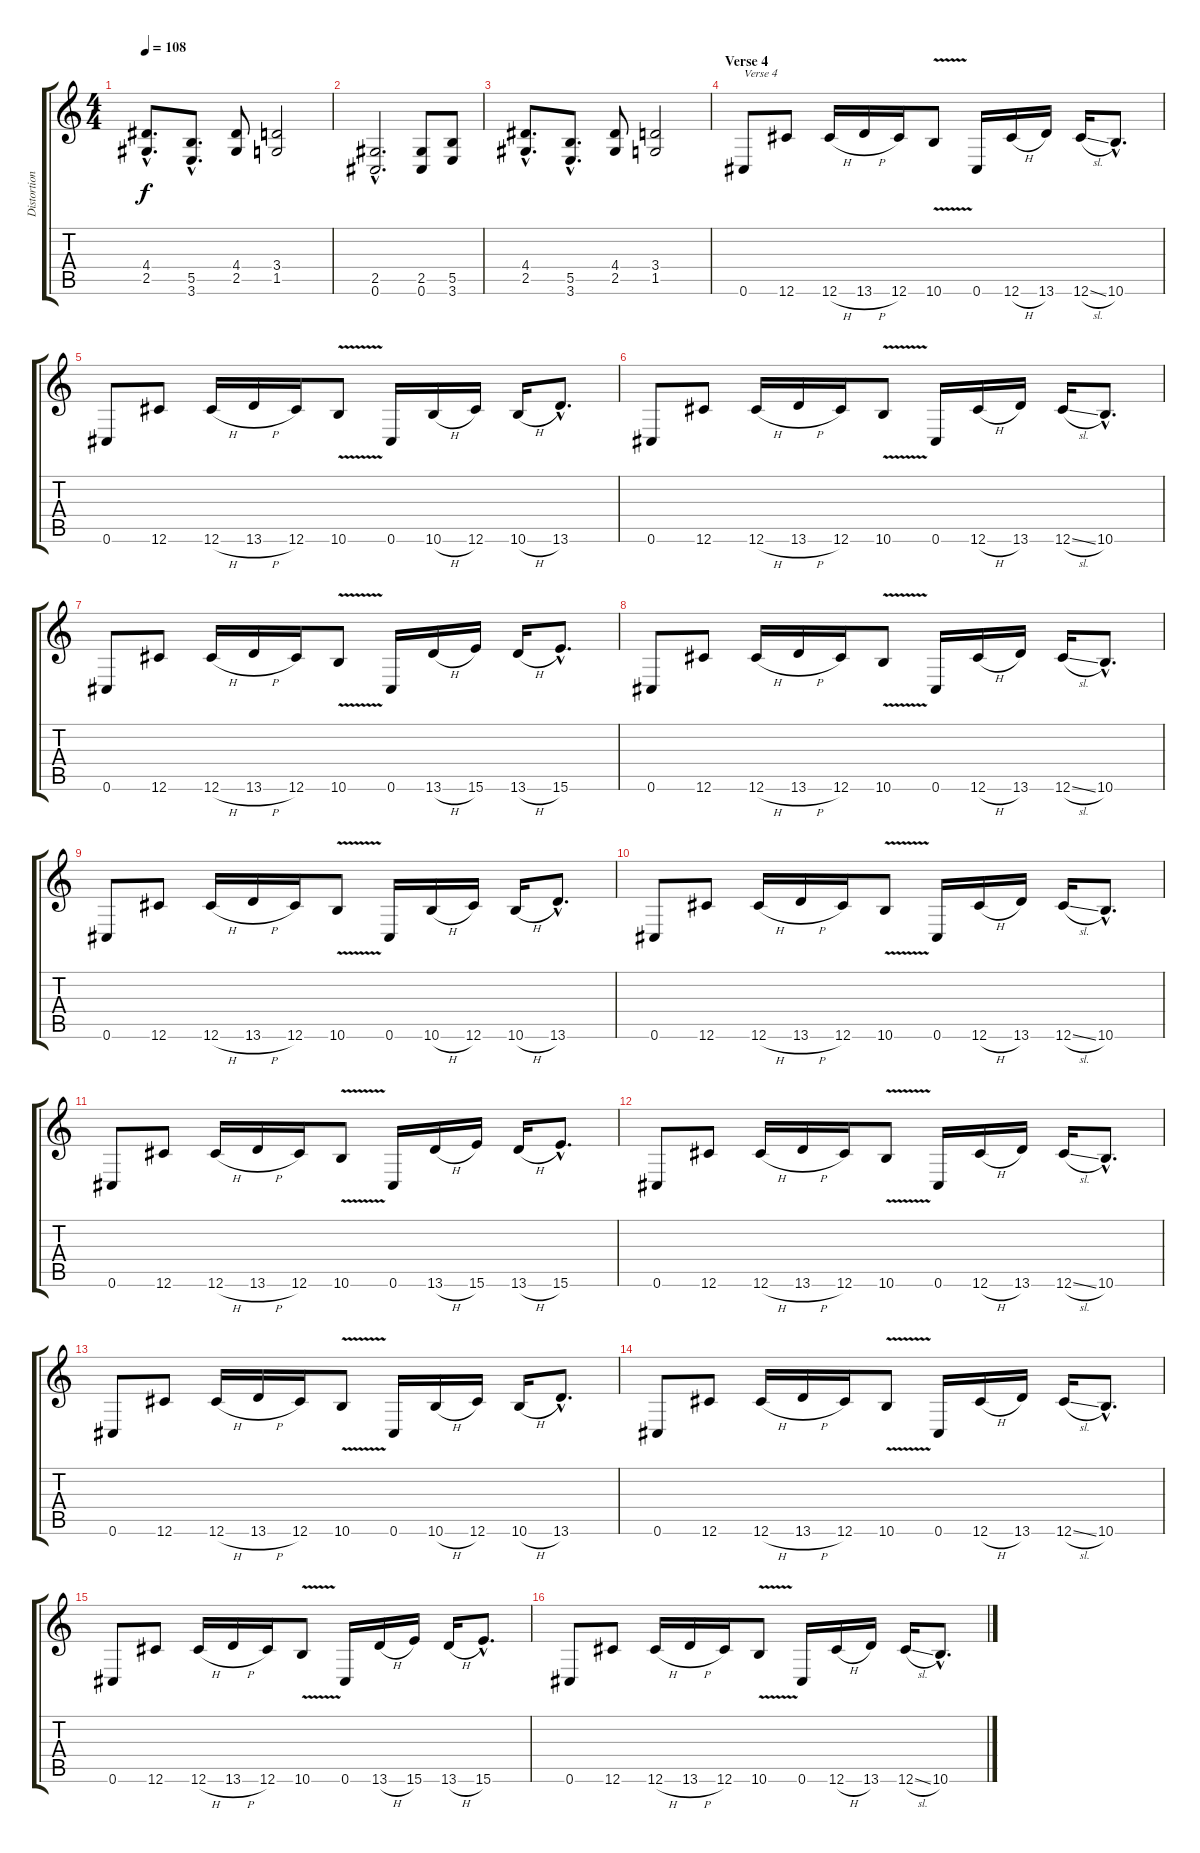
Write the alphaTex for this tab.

\track ("Distortion Guitar 1" "Distortion") {instrument distortionguitar}
\staff {score tabs}
\tuning (Db4 Ab3 E3 B2 Gb2 Db2) {hide}
\ts (4 4)
\tempo 108
\clef g2
\ks c
(4.4{hac} 2.5{hac}).8{d dy f} (5.5{hac} 3.6{hac}).8{d} (4.4 2.5).8 (3.4 1.5).2 |
(2.5{hac} 0.6{hac}).2{d} (2.5 0.6).8 (5.5 3.6).8 |
(4.4{hac} 2.5{hac}).8{d} (5.5{hac} 3.6{hac}).8{d} (4.4 2.5).8 (3.4 1.5).2 |
\section ("" "Verse 4")
0.6.8{txt "Verse 4"} 12.6.8 12.6{h}.16 13.6{h}.16 12.6.16 10.6{v}.8 0.6.16 12.6{h}.16 13.6.16 12.6{sl}.16 10.6{hac}.8{d} |
0.6.8 12.6.8 12.6{h}.16 13.6{h}.16 12.6.16 10.6{v}.8 0.6.16 10.6{h}.16 12.6.16 10.6{h}.16 13.6{hac}.8{d} |
0.6.8 12.6.8 12.6{h}.16 13.6{h}.16 12.6.16 10.6{v}.8 0.6.16 12.6{h}.16 13.6.16 12.6{sl}.16 10.6{hac}.8{d} |
0.6.8 12.6.8 12.6{h}.16 13.6{h}.16 12.6.16 10.6{v}.8 0.6.16 13.6{h}.16 15.6.16 13.6{h}.16 15.6{hac}.8{d} |
0.6.8 12.6.8 12.6{h}.16 13.6{h}.16 12.6.16 10.6{v}.8 0.6.16 12.6{h}.16 13.6.16 12.6{sl}.16 10.6{hac}.8{d} |
0.6.8 12.6.8 12.6{h}.16 13.6{h}.16 12.6.16 10.6{v}.8 0.6.16 10.6{h}.16 12.6.16 10.6{h}.16 13.6{hac}.8{d} |
0.6.8 12.6.8 12.6{h}.16 13.6{h}.16 12.6.16 10.6{v}.8 0.6.16 12.6{h}.16 13.6.16 12.6{sl}.16 10.6{hac}.8{d} |
0.6.8 12.6.8 12.6{h}.16 13.6{h}.16 12.6.16 10.6{v}.8 0.6.16 13.6{h}.16 15.6.16 13.6{h}.16 15.6{hac}.8{d} |
0.6.8 12.6.8 12.6{h}.16 13.6{h}.16 12.6.16 10.6{v}.8 0.6.16 12.6{h}.16 13.6.16 12.6{sl}.16 10.6{hac}.8{d} |
0.6.8 12.6.8 12.6{h}.16 13.6{h}.16 12.6.16 10.6{v}.8 0.6.16 10.6{h}.16 12.6.16 10.6{h}.16 13.6{hac}.8{d} |
0.6.8 12.6.8 12.6{h}.16 13.6{h}.16 12.6.16 10.6{v}.8 0.6.16 12.6{h}.16 13.6.16 12.6{sl}.16 10.6{hac}.8{d} |
0.6.8 12.6.8 12.6{h}.16 13.6{h}.16 12.6.16 10.6{v}.8 0.6.16 13.6{h}.16 15.6.16 13.6{h}.16 15.6{hac}.8{d} |
0.6.8 12.6.8 12.6{h}.16 13.6{h}.16 12.6.16 10.6{v}.8 0.6.16 12.6{h}.16 13.6.16 12.6{sl}.16 10.6{hac}.8{d}
